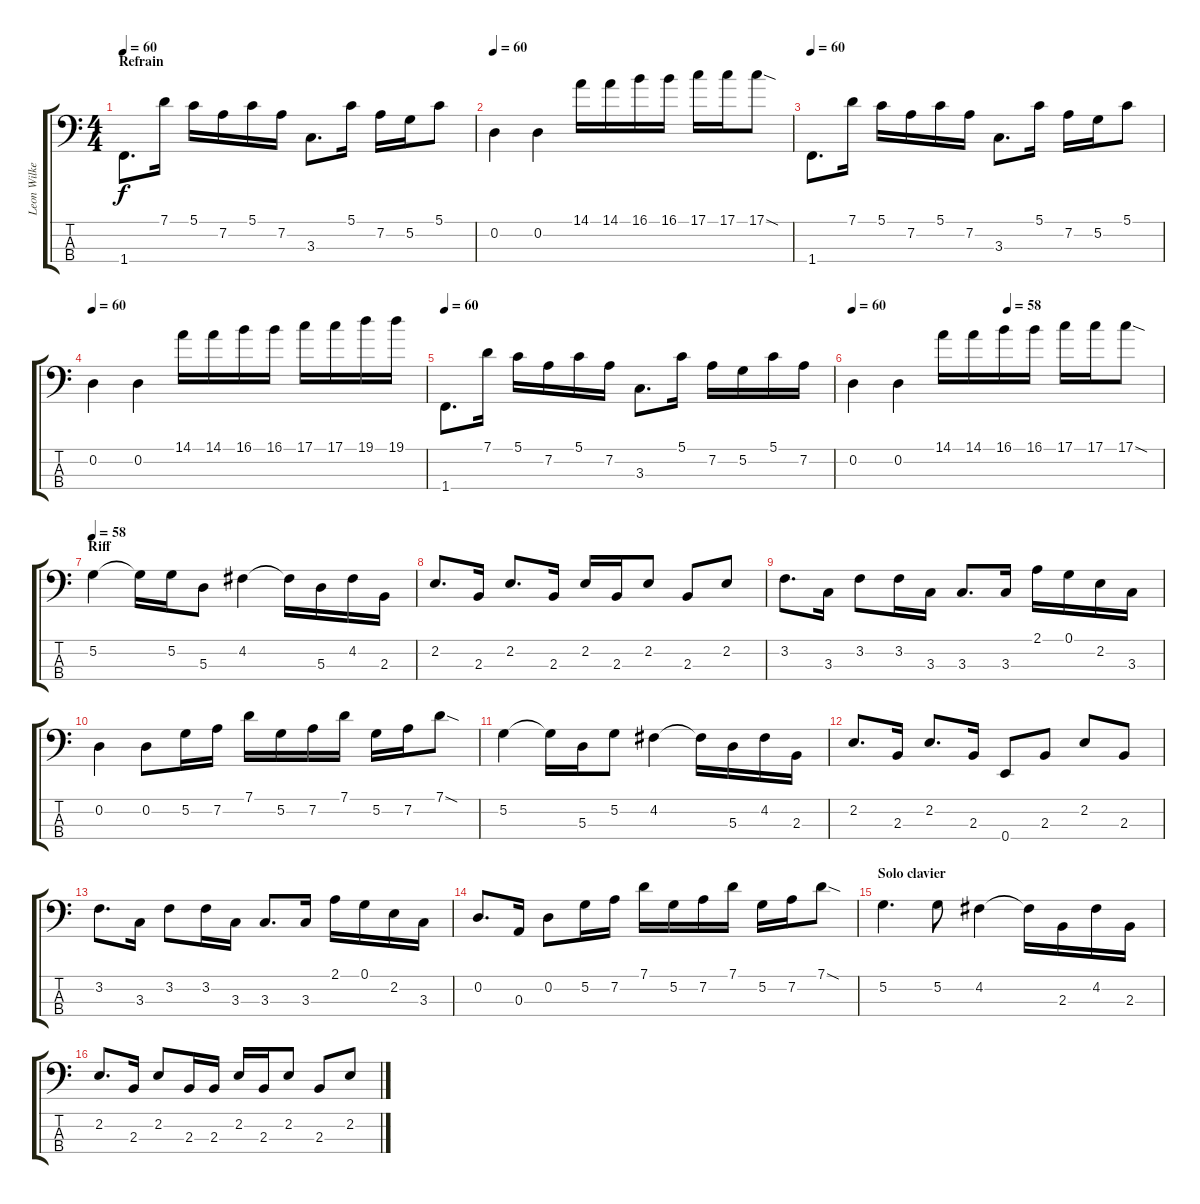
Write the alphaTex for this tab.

\track ("Leon Wilkeson (bass)" "Leon Wilke") {instrument electricbassfinger}
\staff {score tabs}
\tuning (G2 D2 A1 E1) {hide}
\ts (4 4)
\section ("" "Refrain")
\tempo 60
\clef f4
\ks c
1.4.8{d dy f} 7.1.16 5.1.16 7.2.16 5.1.16 7.2.16 3.3.8{d} 5.1.16 7.2.16 5.2.16 5.1.8 |
\tempo 60
0.2.4 0.2.4 14.1.16 14.1.16 16.1.16 16.1.16 17.1.16 17.1.16 17.1{sod}.8 |
\tempo 60
1.4.8{d} 7.1.16 5.1.16 7.2.16 5.1.16 7.2.16 3.3.8{d} 5.1.16 7.2.16 5.2.16 5.1.8 |
\tempo 60
0.2.4 0.2.4 14.1.16 14.1.16 16.1.16 16.1.16 17.1.16 17.1.16 19.1.16 19.1.16 |
\tempo 60
1.4.8{d} 7.1.16 5.1.16 7.2.16 5.1.16 7.2.16 3.3.8{d} 5.1.16 7.2.16 5.2.16 5.1.16 7.2.16 |
\tempo (58 0.5)
\tempo 60
0.2.4 0.2.4 14.1.16 14.1.16 16.1.16 16.1.16 17.1.16 17.1.16 17.1{sod}.8 |
\section ("" "Riff")
\tempo 58
5.2.4 5.2{t}.16 5.2.16 5.3.8 4.2.4 4.2{t}.16 5.3.16 4.2.16 2.3.16 |
2.2.8{d} 2.3.16 2.2.8{d} 2.3.16 2.2.16 2.3.16 2.2.8 2.3.8 2.2.8 |
3.2.8{d} 3.3.16 3.2.8 3.2.16 3.3.16 3.3.8{d} 3.3.16 2.1.16 0.1.16 2.2.16 3.3.16 |
0.2.4 0.2.8 5.2.16 7.2.16 7.1.16 5.2.16 7.2.16 7.1.16 5.2.16 7.2.16 7.1{sod}.8 |
5.2.4 5.2{t}.16 5.3.16 5.2.8 4.2.4 4.2{t}.16 5.3.16 4.2.16 2.3.16 |
2.2.8{d} 2.3.16 2.2.8{d} 2.3.16 0.4.8 2.3.8 2.2.8 2.3.8 |
3.2.8{d} 3.3.16 3.2.8 3.2.16 3.3.16 3.3.8{d} 3.3.16 2.1.16 0.1.16 2.2.16 3.3.16 |
0.2.8{d} 0.3.16 0.2.8 5.2.16 7.2.16 7.1.16 5.2.16 7.2.16 7.1.16 5.2.16 7.2.16 7.1{sod}.8 |
\section ("" "Solo clavier")
5.2.4{d volume 7} 5.2.8 4.2.4 4.2{t}.16 2.3.16 4.2.16 2.3.16 |
2.2.8{d volume 7} 2.3.16 2.2.8 2.3.16 2.3.16 2.2.16 2.3.16 2.2.8 2.3.8 2.2.8
